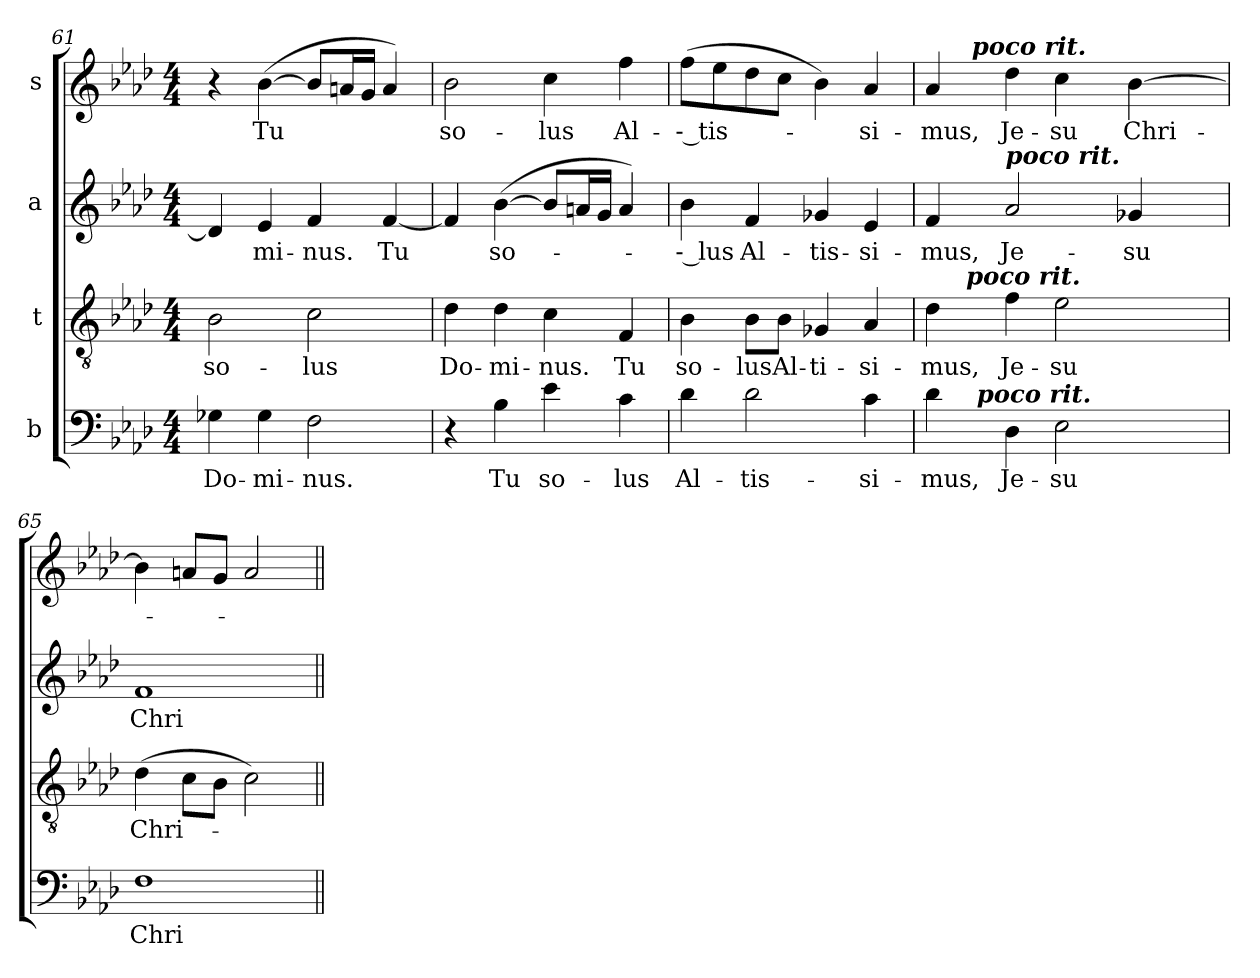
**kern	**text	**kern	**text	**kern	**text	**kern	**text
*part4	*part4	*part3	*part3	*part2	*part2	*part1	*part1
*staff4	*staff4	*staff3	*staff3	*staff2	*staff2	*staff1	*staff1
*I"b	*	*I"t	*	*I"a	*	*I"s	*
*clefF4	*	*clefGv2	*	*clefG2	*	*clefG2	*
*	*	*ITrd7c12	*	*	*	*	*
*k[b-e-a-d-]	*	*k[b-e-a-d-]	*	*k[b-e-a-d-]	*	*k[b-e-a-d-]	*
*f:	*	*f:	*	*f:	*	*f:	*
*M4/4	*	*M4/4	*	*M4/4	*	*M4/4	*
=61	=61	=61	=61	=61	=61	=61	=61
!	!LO:LY:b:color=#000000	!	!	!	!	!	!
!	!	!	!LO:LY:b:color=#000000	!	!	!	!
4G-Xi\	Do-	2BB-i\	so-	4d-i/]	.	4r	.
!	!LO:LY:b:color=#000000	!	!	!	!	!	!
!	!	!	!	!	!LO:LY:b:color=#000000	!	!
!	!	!	!	!	!	!	!LO:LY:b:color=#000000
4G-i\	-mi-	.	.	4e-i/	-mi-	([4b-i\	Tu
!	!LO:LY:b:color=#000000	!	!	!	!	!	!
!	!	!	!LO:LY:b:color=#000000	!	!	!	!
!	!	!	!	!	!LO:LY:b:color=#000000	!	!
2Fi\	-nus.	2Ci\	-lus	4fi/	-nus.	8b-i/L]	.
.	.	.	.	.	.	16ani/L	.
.	.	.	.	.	.	16gi/JJ	.
!	!	!	!	!	!LO:LY:b:color=#000000	!	!
.	.	.	.	[4fi/	Tu	4ai/)	.
=62	=62	=62	=62	=62	=62	=62	=62
!	!	!	!LO:LY:b:color=#000000	!	!	!	!
!	!	!	!	!	!	!	!LO:LY:b:color=#000000
4r	.	4D-i\	Do-	4fi/]	.	2b-i\	so-
!	!LO:LY:b:color=#000000	!	!	!	!	!	!
!	!	!	!LO:LY:b:color=#000000	!	!	!	!
!	!	!	!	!	!LO:LY:b:color=#000000	!	!
4B-i\	Tu	4D-i\	-mi-	([4b-i\	so-	.	.
!	!LO:LY:b:color=#000000	!	!	!	!	!	!
!	!	!	!LO:LY:b:color=#000000	!	!	!	!
!	!	!	!	!	!	!	!LO:LY:b:color=#000000
4e-i\	so-	4Ci\	-nus.	8b-i/L]	.	4cci\	-lus
.	.	.	.	16ani/L	.	.	.
.	.	.	.	16gi/JJ	.	.	.
!	!LO:LY:b:color=#000000	!	!	!	!	!	!
!	!	!	!LO:LY:b:color=#000000	!	!	!	!
!	!	!	!	!	!	!	!LO:LY:b:color=#000000
4ci\	-lus	4FFi/	Tu	4ai/)	.	4ffi\	Al-
!!LO:PB:g=z
=63	=63	=63	=63	=63	=63	=63	=63
!	!LO:LY:b:color=#000000	!	!	!	!	!	!
!	!	!	!LO:LY:b:color=#000000	!	!	!	!
!	!	!	!	!	!LO:LY:b:color=#000000	!	!
!	!	!	!	!	!	!	!LO:LY:b:color=#000000
4d-i\	Al-	4BB-i\	so-	4b-i\	-- lus	(8ffi\L	-- tis-
.	.	.	.	.	.	8ee-i\	.
!	!LO:LY:b:color=#000000	!	!	!	!	!	!
!	!	!	!LO:LY:b:color=#000000	!	!	!	!
!	!	!	!	!	!LO:LY:b:color=#000000	!	!
2d-i\	-tis-	8BB-i\L	-lus	4fi/	Al-	8dd-i\	.
!	!	!	!LO:LY:b:color=#000000	!	!	!	!
.	.	8BB-i\J	Al-	.	.	8cci\J	.
!	!	!	!LO:LY:b:color=#000000	!	!	!	!
!	!	!	!	!	!LO:LY:b:color=#000000	!	!
.	.	4GG-Xi/	-ti-	4g-Xi/	-tis-	4b-i\)	.
!	!LO:LY:b:color=#000000	!	!	!	!	!	!
!	!	!	!LO:LY:b:color=#000000	!	!	!	!
!	!	!	!	!	!LO:LY:b:color=#000000	!	!
!	!	!	!	!	!	!	!LO:LY:b:color=#000000
4ci\	-si-	4AA-i/	-si-	4e-i/	-si-	4a-i/	-si-
=64	=64	=64	=64	=64	=64	=64	=64
!	!LO:LY:b:color=#000000	!	!	!	!	!	!
!	!	!	!LO:LY:b:color=#000000	!	!	!	!
!	!	!	!	!	!LO:LY:b:color=#000000	!	!
!	!	!	!	!	!	!	!LO:LY:b:color=#000000
*^	*	*^	*	*	*	*^	*
4d-i\	8ryy	-mus,	4D-i\	8ryy	-mus,	4fi/	-mus,	4a-i/	8ryy	-mus,
.	64.ryy	.	.	128.ryy	.	.	.	.	64ryy	.
!	!	!	!	!LO:TX:a:Bi:t=poco rit.	!	!	!	!	!	!
.	.	.	.	2ryy	.	.	.	.	.	.
.	.	.	.	.	.	.	.	.	512ryy	.
!	!	!	!	!	!	!	!	!	!LO:TX:a:Bi:t=poco rit.	!
.	.	.	.	.	.	.	.	.	2ryy	.
!	!LO:TX:a:Bi:t=poco rit.	!	!	!	!	!	!	!	!	!
.	2ryy	.	.	.	.	.	.	.	.	.
!	!	!LO:LY:b:color=#000000	!	!	!	!	!	!	!	!
!	!	!	!	!	!LO:LY:b:color=#000000	!	!	!	!	!
!	!	!	!	!	!	!	!LO:LY:b:color=#000000	!	!	!
!	!	!	!	!	!	!LO:TX:a:Bi:t=poco rit.	!	!	!	!
!	!	!	!	!	!	!	!	!	!	!LO:LY:b:color=#000000
4D-i\	.	Je-	4Fi\	.	Je-	2a-i/	Je-	4dd-i\	.	Je-
!	!	!LO:LY:b:color=#000000	!	!	!	!	!	!	!	!
!	!	!	!	!	!LO:LY:b:color=#000000	!	!	!	!	!
!	!	!	!	!	!	!	!	!	!	!LO:LY:b:color=#000000
2E-i\	.	-su	2E-i\	.	-su	.	.	4cci\	.	-su
.	.	.	.	4ryy	.	.	.	.	.	.
.	.	.	.	.	.	.	.	.	4ryy	.
.	4ryy	.	.	.	.	.	.	.	.	.
!	!	!	!	!	!	!	!LO:LY:b:color=#000000	!	!	!
!	!	!	!	!	!	!	!	!	!	!LO:LY:b:color=#000000
.	.	.	.	.	.	4g-Xi/	-su	[4b-i\	.	Chri-
.	.	.	.	16ryy	.	.	.	.	.	.
.	.	.	.	.	.	.	.	.	16ryy	.
.	16ryy	.	.	.	.	.	.	.	.	.
.	.	.	.	32ryy	.	.	.	.	.	.
.	.	.	.	.	.	.	.	.	32ryy	.
.	32ryy	.	.	.	.	.	.	.	.	.
.	.	.	.	64ryy	.	.	.	.	.	.
.	.	.	.	.	.	.	.	.	128..ryy	.
.	128ryy	.	.	.	.	.	.	.	.	.
.	.	.	.	256ryy	.	.	.	.	.	.
*v	*v	*	*	*	*	*	*	*v	*v	*
*	*	*v	*v	*	*	*	*	*
=65	=65	=65	=65	=65	=65	=65	=65
*^	*	*^	*	*	*	*^	*
!	!	!LO:LY:b:color=#000000	!	!	!	!	!	!	!	!
*v	*v	*	*	*	*	*	*	*v	*v	*
*	*	*v	*v	*	*	*	*	*
*^	*	*^	*	*	*	*^	*
!	!	!	!	!	!LO:LY:b:color=#000000	!	!	!	!	!
*v	*v	*	*	*	*	*	*	*v	*v	*
*	*	*v	*v	*	*	*	*	*
*^	*	*^	*	*	*	*^	*
!	!	!	!	!	!	!	!LO:LY:b:color=#000000	!	!	!
*v	*v	*	*	*	*	*	*	*v	*v	*
*	*	*v	*v	*	*	*	*	*
1Fi	Chri-	(4D-i\	Chri-	1fi	Chri-	4b-i\]	.
.	.	8Ci\L	.	.	.	8ani/L	.
.	.	8BB-i\J	.	.	.	8gi/J	.
.	.	2Ci\)	.	.	.	2ai/	.
=||	=||	=||	=||	=||	=||	=||	=||
*-	*-	*-	*-	*-	*-	*-	*-
